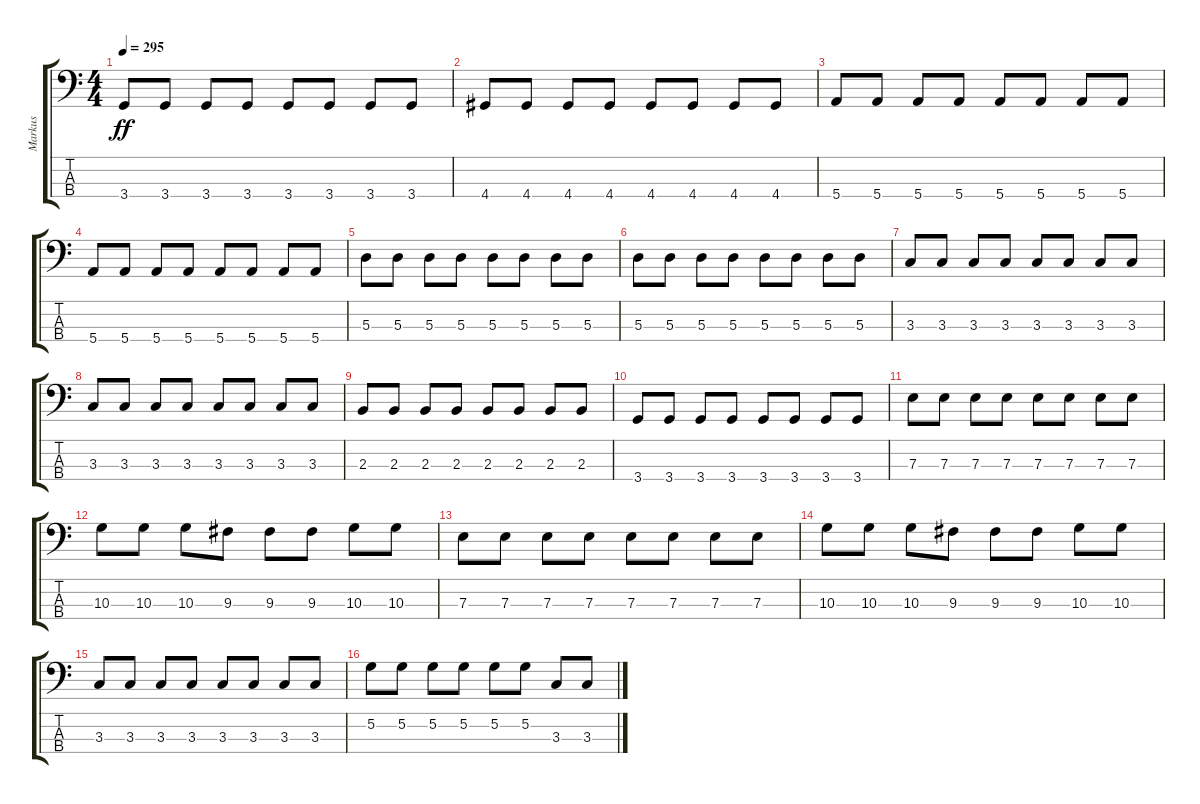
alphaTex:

\track ("Markus" "Markus") {instrument electricbassfinger}
\staff {score tabs}
\tuning (G2 D2 A1 E1) {hide}
\ts (4 4)
\tempo 295
\clef f4
\ks c
3.4.8{dy ff} 3.4.8 3.4.8 3.4.8 3.4.8 3.4.8 3.4.8 3.4.8 |
4.4.8 4.4.8 4.4.8 4.4.8 4.4.8 4.4.8 4.4.8 4.4.8 |
5.4.8 5.4.8 5.4.8 5.4.8 5.4.8 5.4.8 5.4.8 5.4.8 |
5.4.8 5.4.8 5.4.8 5.4.8 5.4.8 5.4.8 5.4.8 5.4.8 |
5.3.8 5.3.8 5.3.8 5.3.8 5.3.8 5.3.8 5.3.8 5.3.8 |
5.3.8 5.3.8 5.3.8 5.3.8 5.3.8 5.3.8 5.3.8 5.3.8 |
3.3.8 3.3.8 3.3.8 3.3.8 3.3.8 3.3.8 3.3.8 3.3.8 |
3.3.8 3.3.8 3.3.8 3.3.8 3.3.8 3.3.8 3.3.8 3.3.8 |
2.3.8 2.3.8 2.3.8 2.3.8 2.3.8 2.3.8 2.3.8 2.3.8 |
3.4.8 3.4.8 3.4.8 3.4.8 3.4.8 3.4.8 3.4.8 3.4.8 |
7.3.8 7.3.8 7.3.8 7.3.8 7.3.8 7.3.8 7.3.8 7.3.8 |
10.3.8 10.3.8 10.3.8 9.3.8 9.3.8 9.3.8 10.3.8 10.3.8 |
7.3.8 7.3.8 7.3.8 7.3.8 7.3.8 7.3.8 7.3.8 7.3.8 |
10.3.8 10.3.8 10.3.8 9.3.8 9.3.8 9.3.8 10.3.8 10.3.8 |
3.3.8 3.3.8 3.3.8 3.3.8 3.3.8 3.3.8 3.3.8 3.3.8 |
5.2.8 5.2.8 5.2.8 5.2.8 5.2.8 5.2.8 3.3.8 3.3.8
